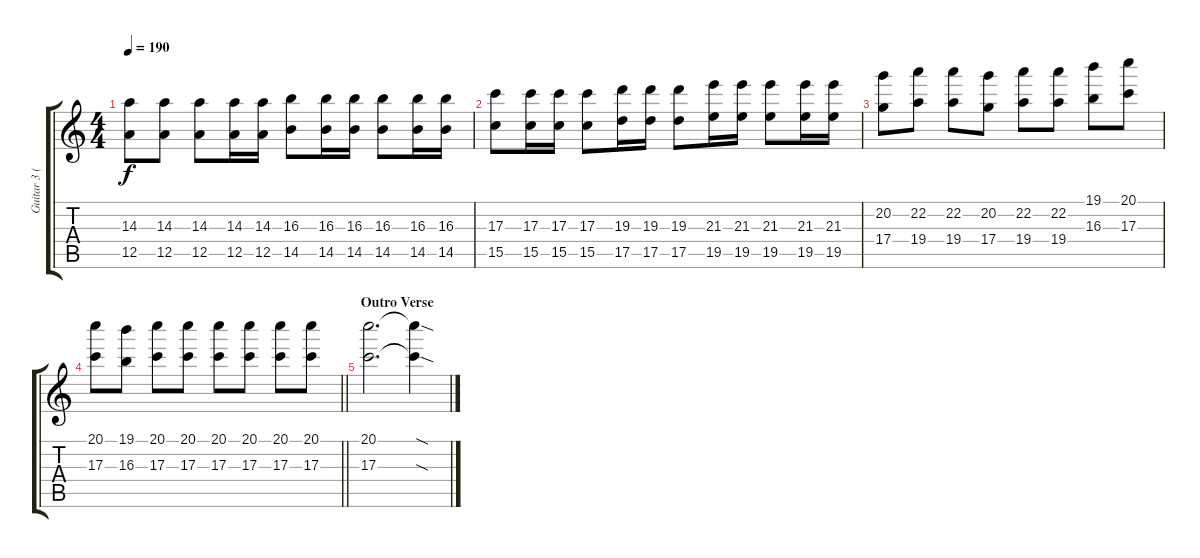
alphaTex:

\track ("Guitar 3 (Solo)" "Guitar 3 (") {instrument distortionguitar}
\staff {score tabs}
\tuning (E4 B3 G3 D3 A2 E2) {hide}
\ts (4 4)
\tempo 190
\clef g2
\ks aminor
(14.3 12.5).8{dy f} (14.3 12.5).8 (14.3 12.5).8 (14.3 12.5).16 (14.3 12.5).16 (16.3 14.5).8 (16.3 14.5).16 (16.3 14.5).16 (16.3 14.5).8 (16.3 14.5).16 (16.3 14.5).16 |
(17.3 15.5).8 (17.3 15.5).16 (17.3 15.5).16 (17.3 15.5).8 (19.3 17.5).16 (19.3 17.5).16 (19.3 17.5).8 (21.3 19.5).16 (21.3 19.5).16 (21.3 19.5).8 (21.3 19.5).16 (21.3 19.5).16 |
(20.2 17.4).8 (22.2 19.4).8 (22.2 19.4).8 (20.2 17.4).8 (22.2 19.4).8 (22.2 19.4).8 (19.1 16.3).8 (20.1 17.3).8 |
\barLineRight lightlight
(20.1 17.3).8 (19.1 16.3).8 (20.1 17.3).8 (20.1 17.3).8 (20.1 17.3).8 (20.1 17.3).8 (20.1 17.3).8 (20.1 17.3).8 |
\section ("" "Outro Verse")
(20.1 17.3).2{d} (20.1{sod t} 17.3{sod t}).4
